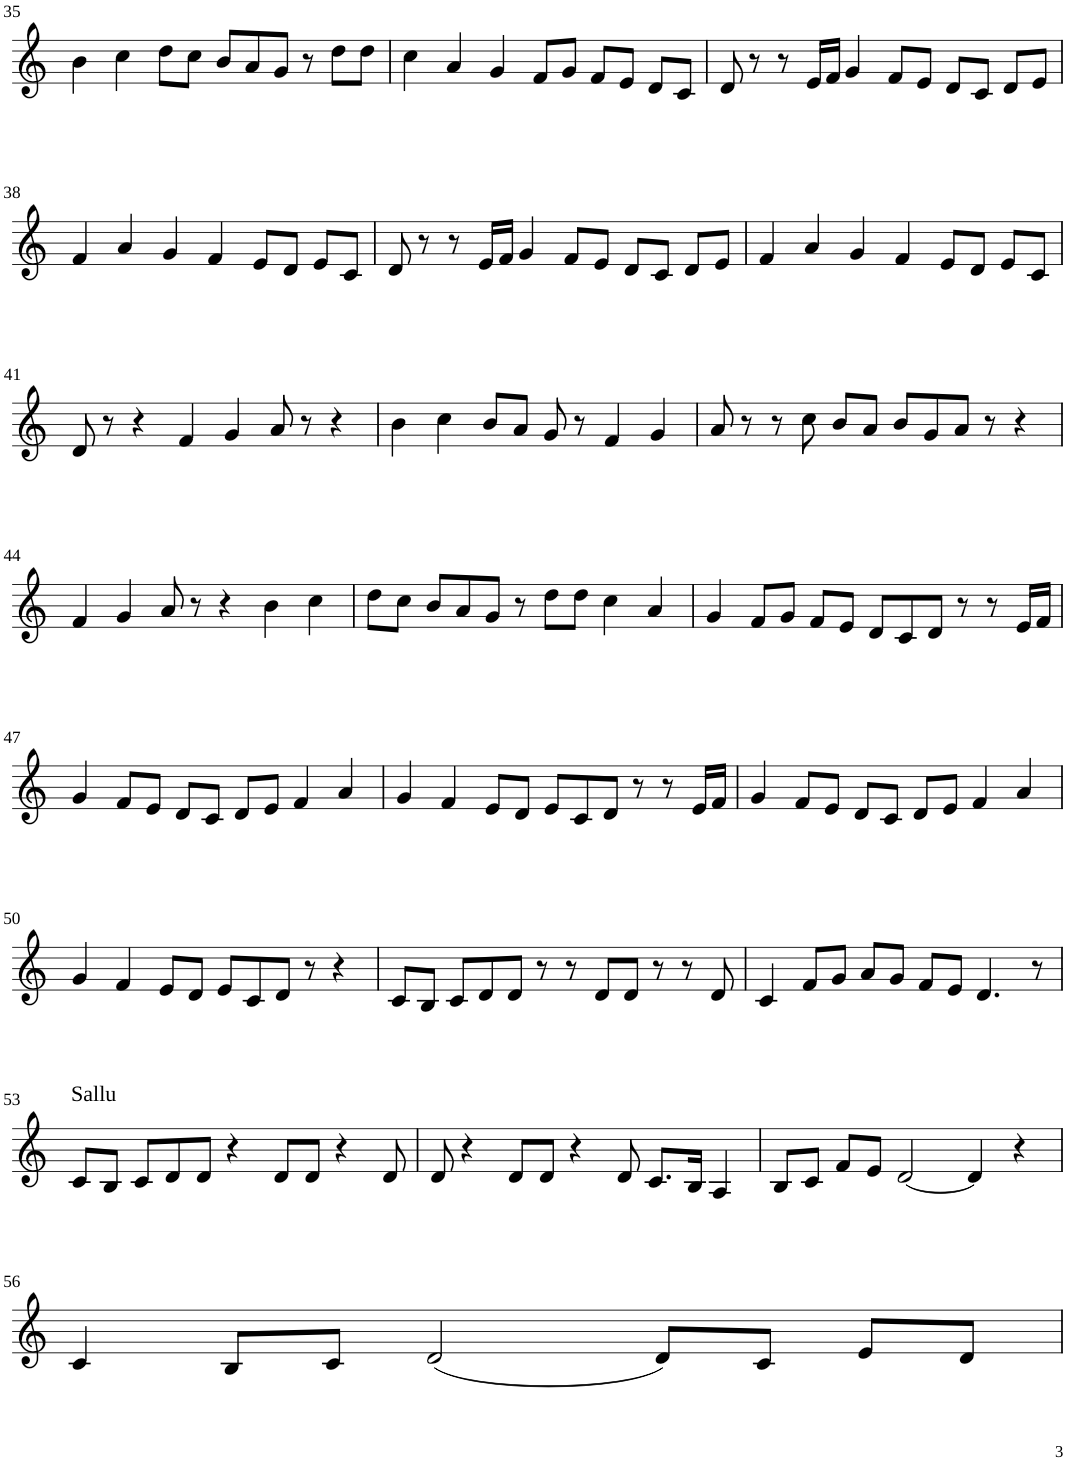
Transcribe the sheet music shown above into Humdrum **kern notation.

**kern
*part1
*staff1
*I"Violin
!!LO:PB:g=z
*clefG2
*k[]
*M6/4
=35
4b\
4cc\
8dd\L
8cc\J
8b/L
8a/
8g/J
8r
8dd\L
8dd\J
=36
4cc\
4a/
4g/
8f/L
8g/J
8f/L
8e/J
8d/L
8c/J
=37
8d/
8r
8r
16e/LL
16f/JJ
4g/
8f/L
8e/J
8d/L
8c/J
8d/L
8e/J
!!LO:LB:g=z
=38
4f/
4a/
4g/
4f/
8e/L
8d/J
8e/L
8c/J
=39
8d/
8r
8r
16e/LL
16f/JJ
4g/
8f/L
8e/J
8d/L
8c/J
8d/L
8e/J
=40
4f/
4a/
4g/
4f/
8e/L
8d/J
8e/L
8c/J
!!LO:LB:g=z
=41
8d/
8r
4r
4f/
4g/
8a/
8r
4r
=42
4b\
4cc\
8b/L
8a/J
8g/
8r
4f/
4g/
=43
8a/
8r
8r
8cc\
8b/L
8a/J
8b/L
8g/
8a/J
8r
4r
!!LO:LB:g=z
=44
4f/
4g/
8a/
8r
4r
4b\
4cc\
=45
8dd\L
8cc\J
8b/L
8a/
8g/J
8r
8dd\L
8dd\J
4cc\
4a/
=46
4g/
8f/L
8g/J
8f/L
8e/J
8d/L
8c/
8d/J
8r
8r
16e/LL
16f/JJ
!!LO:LB:g=z
=47
4g/
8f/L
8e/J
8d/L
8c/J
8d/L
8e/J
4f/
4a/
=48
4g/
4f/
8e/L
8d/J
8e/L
8c/
8d/J
8r
8r
16e/LL
16f/JJ
=49
4g/
8f/L
8e/J
8d/L
8c/J
8d/L
8e/J
4f/
4a/
!!LO:LB:g=z
=50
4g/
4f/
8e/L
8d/J
8e/L
8c/
8d/J
8r
4r
=51
8c/L
8B/J
8c/L
8d/
8d/J
8r
8r
8d/L
8d/J
8r
8r
8d/
=52
4c/
8f/L
8g/J
8a/L
8g/J
8f/L
8e/J
4.d/
8r
!!LO:LB:g=z
=53
!LO:TX:a:t=Sallu
8c/L
8B/J
8c/L
8d/
8d/J
4r
8d/L
8d/J
4r
8d/
=54
8d/
4r
8d/L
8d/J
4r
8d/
8.c/L
16B/Jk
4A/
=55
8B/L
8c/J
8f/L
8e/J
[2d/
4d/]
4r
!!LO:LB:g=z
=56
4c/
8B/L
8c/J
(2d/
8d/L)
8c/J
8e/L
8d/J
=
*-
